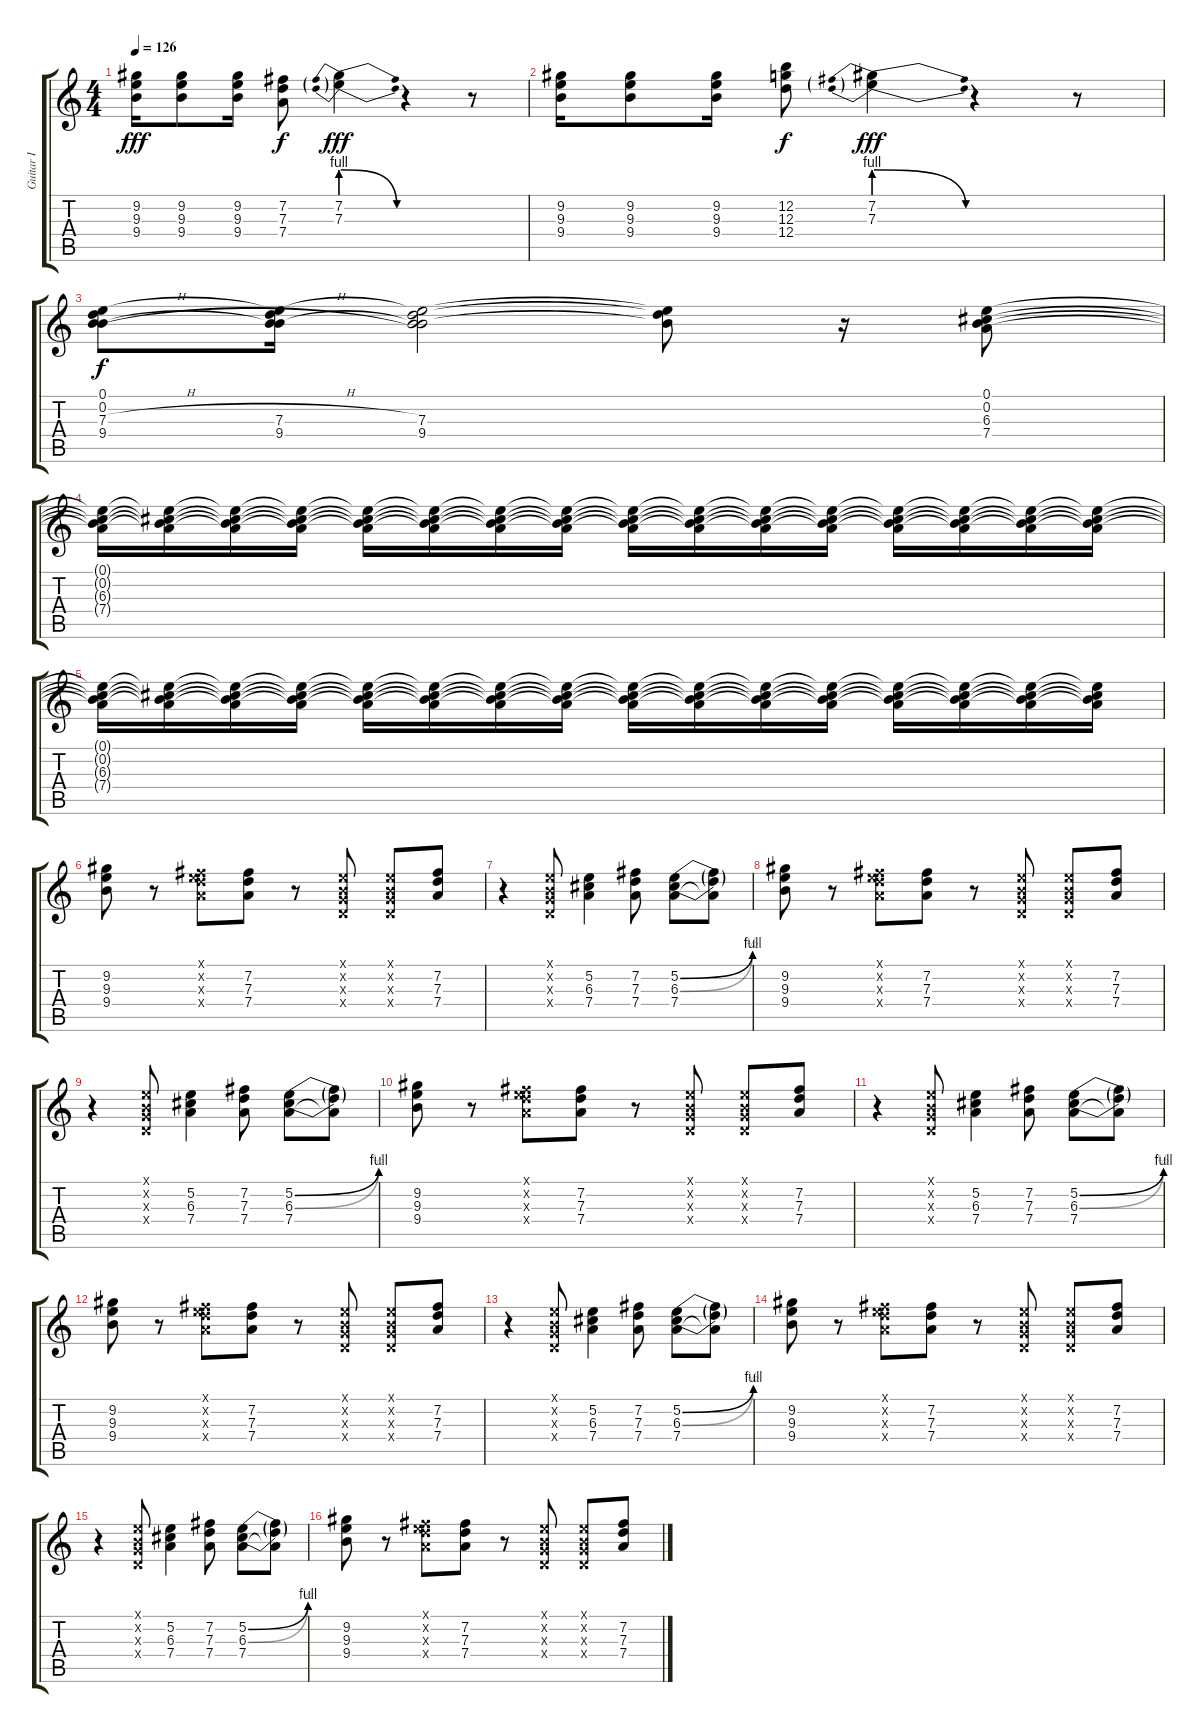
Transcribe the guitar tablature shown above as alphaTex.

\track ("Guitar I" "Guitar I") {instrument overdrivenguitar}
\staff {score tabs}
\tuning (E4 B3 G3 D3 A2 E2) {hide}
\ts (4 4)
\tempo 126
\clef g2
\ks c
(9.2 9.3 9.4).16{dy fff} (9.2 9.3 9.4).8 (9.2 9.3 9.4).16 (7.2 7.3 7.4).8{dy f} (7.2{be (prebendrelease 0 4 60 0)} 7.3{be (prebendrelease 0 4 60 0)}).4{dy fff} r.4 r.8 |
(9.2 9.3 9.4).16 (9.2 9.3 9.4).8 (9.2 9.3 9.4).16 (12.2 12.3 12.4).8{dy f} (7.2{be (prebendrelease 0 4 60 0)} 7.3{be (prebendrelease 0 4 60 0)}).4{dy fff} r.4 r.8 |
(0.1 0.2 7.3{h} 9.4{h}).8{dy f} (0.1{t} 0.2{t} 7.3{h} 9.4{h}).16 (0.1{t} 0.2{t} 7.3 9.4).2 (0.1{t} 0.2{t} 7.3{t}).8 r.16 (0.1 0.2 6.3 7.4).8 |
(0.1{t} 0.2{t} 6.3{t} 7.4{t}).16 (0.1{t} 0.2{t} 6.3{t} 7.4{t}).16 (0.1{t} 0.2{t} 6.3{t} 7.4{t}).16 (0.1{t} 0.2{t} 6.3{t} 7.4{t}).16{volume 10} (0.1{t} 0.2{t} 6.3{t} 7.4{t}).16 (0.1{t} 0.2{t} 6.3{t} 7.4{t}).16{volume 10} (0.1{t} 0.2{t} 6.3{t} 7.4{t}).16 (0.1{t} 0.2{t} 6.3{t} 7.4{t}).16{volume 10} (0.1{t} 0.2{t} 6.3{t} 7.4{t}).16 (0.1{t} 0.2{t} 6.3{t} 7.4{t}).16{volume 10} (0.1{t} 0.2{t} 6.3{t} 7.4{t}).16 (0.1{t} 0.2{t} 6.3{t} 7.4{t}).16{volume 10} (0.1{t} 0.2{t} 6.3{t} 7.4{t}).16 (0.1{t} 0.2{t} 6.3{t} 7.4{t}).16{volume 10} (0.1{t} 0.2{t} 6.3{t} 7.4{t}).16 (0.1{t} 0.2{t} 6.3{t} 7.4{t}).16{volume 10} |
(0.1{t} 0.2{t} 6.3{t} 7.4{t}).16{volume 10} (0.1{t} 0.2{t} 6.3{t} 7.4{t}).16{volume 10} (0.1{t} 0.2{t} 6.3{t} 7.4{t}).16{volume 10} (0.1{t} 0.2{t} 6.3{t} 7.4{t}).16{volume 10} (0.1{t} 0.2{t} 6.3{t} 7.4{t}).16 (0.1{t} 0.2{t} 6.3{t} 7.4{t}).16{volume 8} (0.1{t} 0.2{t} 6.3{t} 7.4{t}).16 (0.1{t} 0.2{t} 6.3{t} 7.4{t}).16{volume 6} (0.1{t} 0.2{t} 6.3{t} 7.4{t}).16 (0.1{t} 0.2{t} 6.3{t} 7.4{t}).16{volume 5} (0.1{t} 0.2{t} 6.3{t} 7.4{t}).16 (0.1{t} 0.2{t} 6.3{t} 7.4{t}).16{volume 4} (0.1{t} 0.2{t} 6.3{t} 7.4{t}).16 (0.1{t} 0.2{t} 6.3{t} 7.4{t}).16{volume 2} (0.1{t} 0.2{t} 6.3{t} 7.4{t}).16 (0.1{t} 0.2{t} 6.3{t} 7.4{t}).16{volume 0} |
(9.2 9.3 9.4).8{volume 12} r.8 (0.1{x} 7.2{x} 7.3{x} 7.4{x}).8 (7.2 7.3 7.4).8 r.8 (0.1{x} 0.2{x} 0.3{x} 0.4{x}).8 (0.1{x} 0.2{x} 0.3{x} 0.4{x}).8 (7.2 7.3 7.4).8 |
r.4 (0.1{x} 0.2{x} 0.3{x} 0.4{x}).8 (5.2 6.3 7.4).4 (7.2 7.3 7.4).8 (5.2{be (bend 0 0 60 4)} 6.3{be (bend 0 0 60 2)} 7.4).8 (5.2{t} 6.3{t} 7.4{t}).8 |
(9.2 9.3 9.4).8 r.8 (0.1{x} 7.2{x} 7.3{x} 7.4{x}).8 (7.2 7.3 7.4).8 r.8 (0.1{x} 0.2{x} 0.3{x} 0.4{x}).8 (0.1{x} 0.2{x} 0.3{x} 0.4{x}).8 (7.2 7.3 7.4).8 |
r.4 (0.1{x} 0.2{x} 0.3{x} 0.4{x}).8 (5.2 6.3 7.4).4 (7.2 7.3 7.4).8 (5.2{be (bend 0 0 60 4)} 6.3{be (bend 0 0 60 2)} 7.4).8 (5.2{t} 6.3{t} 7.4{t}).8 |
(9.2 9.3 9.4).8 r.8 (0.1{x} 7.2{x} 7.3{x} 7.4{x}).8 (7.2 7.3 7.4).8 r.8 (0.1{x} 0.2{x} 0.3{x} 0.4{x}).8 (0.1{x} 0.2{x} 0.3{x} 0.4{x}).8 (7.2 7.3 7.4).8 |
r.4 (0.1{x} 0.2{x} 0.3{x} 0.4{x}).8 (5.2 6.3 7.4).4 (7.2 7.3 7.4).8 (5.2{be (bend 0 0 60 4)} 6.3{be (bend 0 0 60 2)} 7.4).8 (5.2{t} 6.3{t} 7.4{t}).8 |
(9.2 9.3 9.4).8 r.8 (0.1{x} 7.2{x} 7.3{x} 7.4{x}).8 (7.2 7.3 7.4).8 r.8 (0.1{x} 0.2{x} 0.3{x} 0.4{x}).8 (0.1{x} 0.2{x} 0.3{x} 0.4{x}).8 (7.2 7.3 7.4).8 |
r.4 (0.1{x} 0.2{x} 0.3{x} 0.4{x}).8 (5.2 6.3 7.4).4 (7.2 7.3 7.4).8 (5.2{be (bend 0 0 60 4)} 6.3{be (bend 0 0 60 2)} 7.4).8 (5.2{t} 6.3{t} 7.4{t}).8 |
(9.2 9.3 9.4).8 r.8 (0.1{x} 7.2{x} 7.3{x} 7.4{x}).8 (7.2 7.3 7.4).8 r.8 (0.1{x} 0.2{x} 0.3{x} 0.4{x}).8 (0.1{x} 0.2{x} 0.3{x} 0.4{x}).8 (7.2 7.3 7.4).8 |
r.4 (0.1{x} 0.2{x} 0.3{x} 0.4{x}).8 (5.2 6.3 7.4).4 (7.2 7.3 7.4).8 (5.2{be (bend 0 0 60 4)} 6.3{be (bend 0 0 60 2)} 7.4).8 (5.2{t} 6.3{t} 7.4{t}).8 |
(9.2 9.3 9.4).8 r.8 (0.1{x} 7.2{x} 7.3{x} 7.4{x}).8 (7.2 7.3 7.4).8 r.8 (0.1{x} 0.2{x} 0.3{x} 0.4{x}).8 (0.1{x} 0.2{x} 0.3{x} 0.4{x}).8 (7.2 7.3 7.4).8
